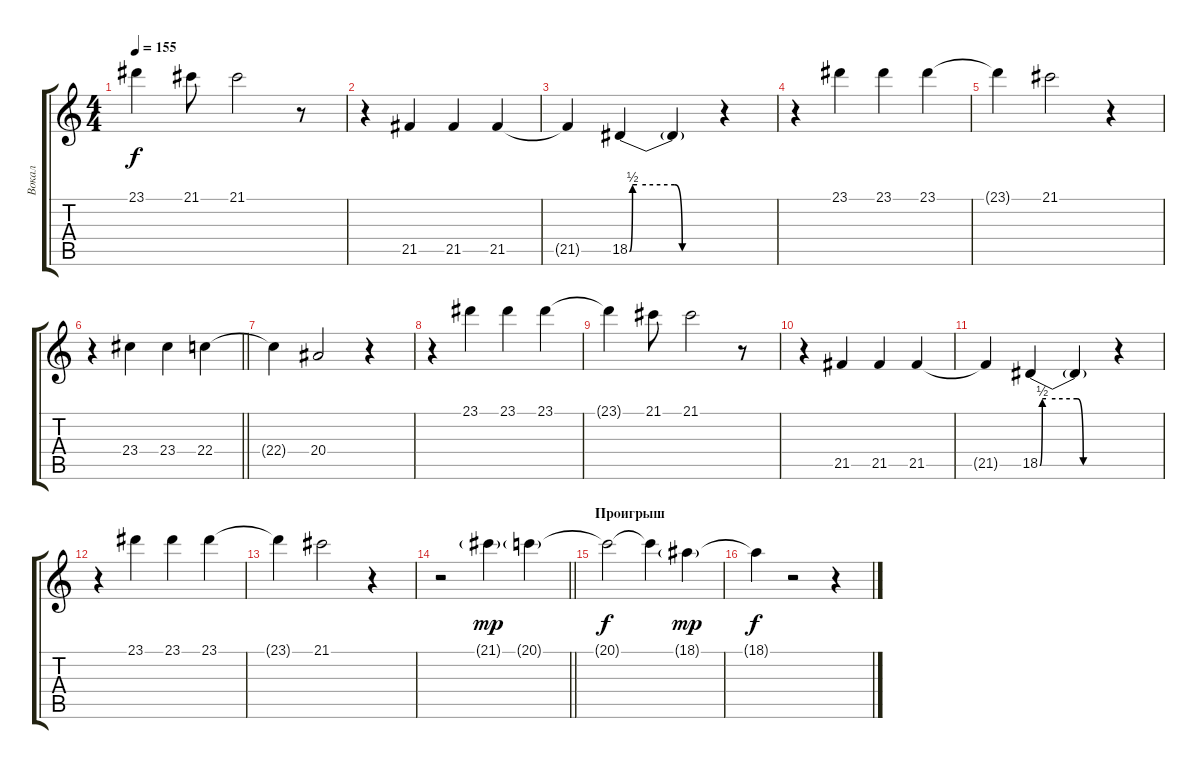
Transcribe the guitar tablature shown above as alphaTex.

\track ("Вокал" "Вокал") {instrument tremolostrings}
\staff {score tabs}
\tuning (E4 B3 G3 D3 A2 E2) {hide}
\ts (4 4)
\tempo 155
\clef g2
\ks c
23.1{t}.4{dy f} 21.1.8 21.1.2 r.8 |
r.4 21.5.4 21.5.4 21.5.4 |
21.5{t}.4 18.5{be (custom 0 0 2 2 5 2 30 2 35 0 44 0 60 0)}.4 18.5{t}.4 r.4 |
r.4 23.1.4 23.1.4 23.1.4 |
23.1{t}.4 21.1.2 r.4 |
\barLineRight lightlight
r.4{volume 16 balance 2} 23.4.4 23.4.4 22.4.4 |
22.4{t}.4 20.4.2 r.4 |
r.4 23.1.4{volume 13 balance 8} 23.1.4 23.1.4 |
23.1{t}.4 21.1.8 21.1.2 r.8 |
r.4 21.5.4 21.5.4 21.5.4 |
21.5{t}.4 18.5{be (custom 0 0 2 2 5 2 30 2 35 0 44 0 60 0)}.4 18.5{t}.4 r.4 |
r.4 23.1.4 23.1.4 23.1.4 |
23.1{t}.4 21.1.2 r.4 |
\barLineRight lightlight
r.2{volume 16 balance 2} 21.1{g}.4{dy mp} 20.1{g}.4 |
\section ("" "Проигрыш")
20.1{t}.2{dy f} 20.1{t}.4 18.1{g}.4{dy mp} |
18.1{t}.4{dy f} r.2 r.4
